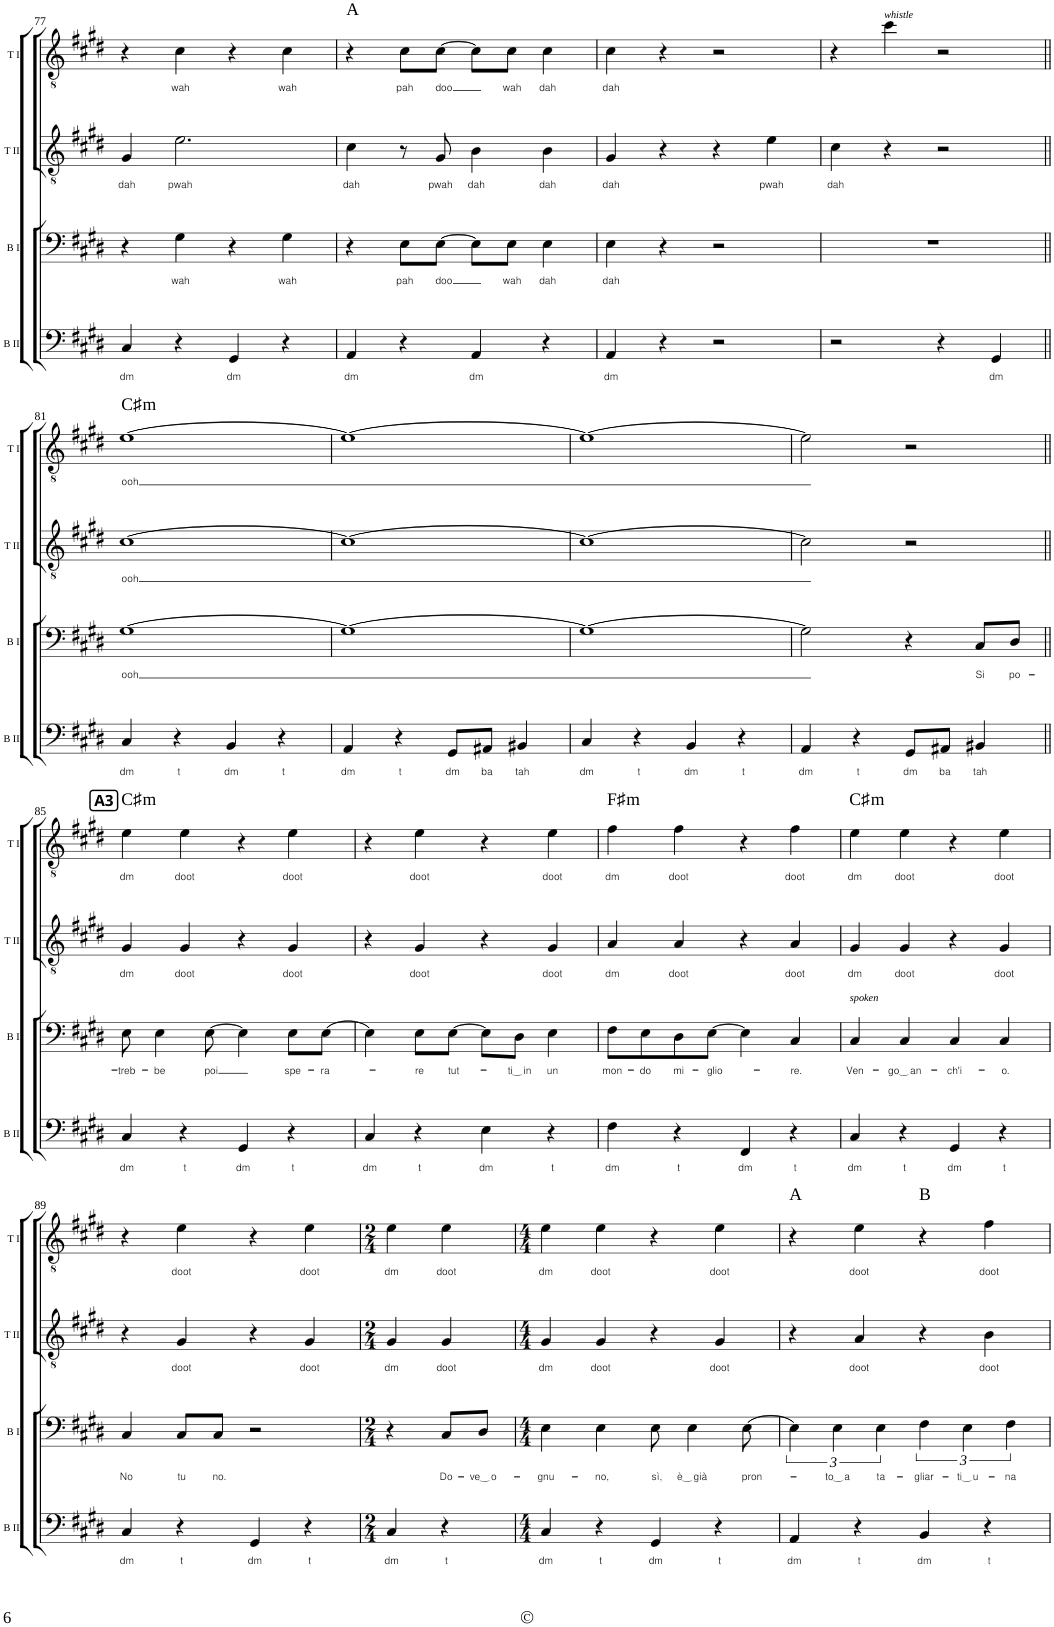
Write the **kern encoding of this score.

**kern	**text	**kern	**text	**kern	**text	**kern	**text	**harte
*part4	*part4	*part3	*part3	*part2	*part2	*part1	*part1	*part1
*staff4	*staff4	*staff3	*staff3	*staff2	*staff2	*staff1	*staff1	*
*I"Bas II	*	*I"Bass I	*	*I"Tenor II	*	*I"Tenor I	*	*
*I'B II	*	*I'B I	*	*I'T II	*	*I'T I	*	*
!!LO:PB:g=z
*clefF4	*	*clefF4	*	*clefGv2	*	*clefGv2	*	*
*k[f#c#g#d#]	*	*k[f#c#g#d#]	*	*k[f#c#g#d#]	*	*k[f#c#g#d#]	*	*
*M4/4	*	*M4/4	*	*M4/4	*	*M4/4	*	*
=77	=77	=77	=77	=77	=77	=77	=77	=77
!	!LO:LY:b	!	!	!	!LO:LY:b	!	!	!
4C#/	dm	4r	.	4G#/	dah	4r	.	.
!	!	!	!LO:LY:b	!	!LO:LY:b	!	!LO:LY:b	!
4r	.	4G#\	wah	2.e\	pwah	4c#\	wah	.
!	!LO:LY:b	!	!	!	!	!	!	!
4GG#/	dm	4r	.	.	.	4r	.	.
!	!	!	!LO:LY:b	!	!	!	!LO:LY:b	!
4r	.	4G#\	wah	.	.	4c#\	wah	.
=78	=78	=78	=78	=78	=78	=78	=78	=78
!	!LO:LY:b	!	!	!	!LO:LY:b	!	!	!
4AA/	dm	4r	.	4c#\	dah	4r	.	A:maj
!	!	!	!LO:LY:b	!	!	!	!LO:LY:b	!
4r	.	8E\L	pah	8r	.	8c#\L	pah	.
!	!	!	!LO:LY:b	!	!LO:LY:b	!	!LO:LY:b	!
.	.	[8E\J	doo	8G#/	pwah	[8c#\J	doo	.
!	!LO:LY:b	!	!	!	!LO:LY:b	!	!	!
4AA/	dm	8E\L]	.	4B\	dah	8c#\L]	.	.
!	!	!	!LO:LY:b	!	!	!	!LO:LY:b	!
.	.	8E\J	wah	.	.	8c#\J	wah	.
!	!	!	!LO:LY:b	!	!LO:LY:b	!	!LO:LY:b	!
4r	.	4E\	dah	4B\	dah	4c#\	dah	.
=79	=79	=79	=79	=79	=79	=79	=79	=79
!	!LO:LY:b	!	!LO:LY:b	!	!LO:LY:b	!	!LO:LY:b	!
4AA/	dm	4E\	dah	4G#/	dah	4c#\	dah	.
4r	.	4r	.	4r	.	4r	.	.
2r	.	2r	.	4r	.	2r	.	.
!	!	!	!	!	!LO:LY:b	!	!	!
.	.	.	.	4e\	pwah	.	.	.
=80	=80	=80	=80	=80	=80	=80	=80	=80
!	!	!	!	!	!LO:LY:b	!	!	!
2r	.	1r	.	4c#\	dah	4r	.	.
!	!	!	!	!	!	!LO:TX:a:i:t=whistle	!	!
.	.	.	.	4r	.	4cc#\	.	.
4r	.	.	.	2r	.	2r	.	.
!	!LO:LY:b	!	!	!	!	!	!	!
4GG#/	dm	.	.	.	.	.	.	.
!!LO:LB:g=z
=81||	=81||	=81||	=81||	=81||	=81||	=81||	=81||	=81||
!	!LO:LY:b	!	!LO:LY:b	!	!LO:LY:b	!	!LO:LY:b	!LO:H:kt=m
4C#/	dm	[1G#	ooh	[1c#	ooh	[1e	ooh	C#:min
!	!LO:LY:b	!	!	!	!	!	!	!
4r	t	.	.	.	.	.	.	.
!	!LO:LY:b	!	!	!	!	!	!	!
4BB/	dm	.	.	.	.	.	.	.
!	!LO:LY:b	!	!	!	!	!	!	!
4r	t	.	.	.	.	.	.	.
=82	=82	=82	=82	=82	=82	=82	=82	=82
!	!LO:LY:b	!	!	!	!	!	!	!
4AA/	dm	1G#_	.	1c#_	.	1e_	.	.
!	!LO:LY:b	!	!	!	!	!	!	!
4r	t	.	.	.	.	.	.	.
!	!LO:LY:b	!	!	!	!	!	!	!
8GG#/L	dm	.	.	.	.	.	.	.
!	!LO:LY:b	!	!	!	!	!	!	!
8AA#X/J	ba	.	.	.	.	.	.	.
!	!LO:LY:b	!	!	!	!	!	!	!
4BB#X/	tah	.	.	.	.	.	.	.
=83	=83	=83	=83	=83	=83	=83	=83	=83
!	!LO:LY:b	!	!	!	!	!	!	!
4C#/	dm	1G#_	.	1c#_	.	1e_	.	.
!	!LO:LY:b	!	!	!	!	!	!	!
4r	t	.	.	.	.	.	.	.
!	!LO:LY:b	!	!	!	!	!	!	!
4BB/	dm	.	.	.	.	.	.	.
!	!LO:LY:b	!	!	!	!	!	!	!
4r	t	.	.	.	.	.	.	.
=84	=84	=84	=84	=84	=84	=84	=84	=84
!	!LO:LY:b	!	!	!	!	!	!	!
4AA/	dm	2G#\]	.	2c#\]	.	2e\]	.	.
!	!LO:LY:b	!	!	!	!	!	!	!
4r	t	.	.	.	.	.	.	.
!	!LO:LY:b	!	!	!	!	!	!	!
8GG#/L	dm	4r	.	2r	.	2r	.	.
!	!LO:LY:b	!	!	!	!	!	!	!
8AA#X/J	ba	.	.	.	.	.	.	.
!	!LO:LY:b	!	!LO:LY:b	!	!	!	!	!
4BB#X/	tah	8C#/L	Si	.	.	.	.	.
!	!	!	!LO:LY:b	!	!	!	!	!
.	.	8D#/J	po-	.	.	.	.	.
!!LO:LB:g=z
!!LO:REH:place=s1:a:B:cj:fs=10.5:t=A3
=85||	=85||	=85||	=85||	=85||	=85||	=85||	=85||	=85||
!	!LO:LY:b	!	!LO:LY:b	!	!LO:LY:b	!	!LO:LY:b	!LO:H:kt=m
4C#/	dm	8E\	-treb-	4G#/	dm	4e\	dm	C#:min
!	!	!	!LO:LY:b	!	!	!	!	!
.	.	4E\	-be	.	.	.	.	.
!	!LO:LY:b	!	!	!	!LO:LY:b	!	!LO:LY:b	!
4r	t	.	.	4G#/	doot	4e\	doot	.
!	!	!	!LO:LY:b	!	!	!	!	!
.	.	[8E\	poi	.	.	.	.	.
!	!LO:LY:b	!	!	!	!	!	!	!
4GG#/	dm	4E\]	.	4r	.	4r	.	.
!	!LO:LY:b	!	!LO:LY:b	!	!LO:LY:b	!	!LO:LY:b	!
4r	t	8E\L	spe-	4G#/	doot	4e\	doot	.
!	!	!	!LO:LY:b	!	!	!	!	!
.	.	[8E\J	-ra-	.	.	.	.	.
=86	=86	=86	=86	=86	=86	=86	=86	=86
!	!LO:LY:b	!	!	!	!	!	!	!
4C#/	dm	4E\]	.	4r	.	4r	.	.
!	!LO:LY:b	!	!LO:LY:b	!	!LO:LY:b	!	!LO:LY:b	!
4r	t	8E\L	-re	4G#/	doot	4e\	doot	.
!	!	!	!LO:LY:b	!	!	!	!	!
.	.	[8E\J	tut-	.	.	.	.	.
!	!LO:LY:b	!	!	!	!	!	!	!
4E\	dm	8E\L]	.	4r	.	4r	.	.
!	!	!	!LO:LY:b	!	!	!	!	!
.	.	8D#\J	ti in	.	.	.	.	.
!	!LO:LY:b	!	!LO:LY:b	!	!LO:LY:b	!	!LO:LY:b	!
4r	t	4E\	un	4G#/	doot	4e\	doot	.
=87	=87	=87	=87	=87	=87	=87	=87	=87
!	!LO:LY:b	!	!LO:LY:b	!	!LO:LY:b	!	!LO:LY:b	!LO:H:kt=m
4F#\	dm	8F#\L	mon-	4A/	dm	4f#\	dm	F#:min
!	!	!	!LO:LY:b	!	!	!	!	!
.	.	8E\	-do	.	.	.	.	.
!	!LO:LY:b	!	!LO:LY:b	!	!LO:LY:b	!	!LO:LY:b	!
4r	t	8D#\	mi-	4A/	doot	4f#\	doot	.
!	!	!	!LO:LY:b	!	!	!	!	!
.	.	[8E\J	-glio-	.	.	.	.	.
!	!LO:LY:b	!	!	!	!	!	!	!
4FF#/	dm	4E\]	.	4r	.	4r	.	.
!	!LO:LY:b	!	!LO:LY:b	!	!LO:LY:b	!	!LO:LY:b	!
4r	t	4C#/	-re.	4A/	doot	4f#\	doot	.
=88	=88	=88	=88	=88	=88	=88	=88	=88
!	!	!LO:TX:a:i:t=spoken	!	!	!	!	!	!
!	!LO:LY:b	!	!LO:LY:b	!	!LO:LY:b	!	!LO:LY:b	!LO:H:kt=m
4C#/	dm	4C#/	Ven-	4G#/	dm	4e\	dm	C#:min
!	!LO:LY:b	!	!LO:LY:b	!	!LO:LY:b	!	!LO:LY:b	!
4r	t	4C#/	go an	4G#/	doot	4e\	doot	.
!	!LO:LY:b	!	!LO:LY:b	!	!	!	!	!
4GG#/	dm	4C#/	-ch'i-	4r	.	4r	.	.
!	!LO:LY:b	!	!LO:LY:b	!	!LO:LY:b	!	!LO:LY:b	!
4r	t	4C#/	-o.	4G#/	doot	4e\	doot	.
!!LO:LB:g=z
=89	=89	=89	=89	=89	=89	=89	=89	=89
!	!LO:LY:b	!	!LO:LY:b	!	!	!	!	!
4C#/	dm	4C#/	No	4r	.	4r	.	.
!	!LO:LY:b	!	!LO:LY:b	!	!LO:LY:b	!	!LO:LY:b	!
4r	t	8C#/L	tu	4G#/	doot	4e\	doot	.
!	!	!	!LO:LY:b	!	!	!	!	!
.	.	8C#/J	no.	.	.	.	.	.
!	!LO:LY:b	!	!	!	!	!	!	!
4GG#/	dm	2r	.	4r	.	4r	.	.
!	!LO:LY:b	!	!	!	!LO:LY:b	!	!LO:LY:b	!
4r	t	.	.	4G#/	doot	4e\	doot	.
=90	=90	=90	=90	=90	=90	=90	=90	=90
*M2/4	*	*M2/4	*	*M2/4	*	*M2/4	*	*
!	!LO:LY:b	!	!	!	!LO:LY:b	!	!LO:LY:b	!
4C#/	dm	4r	.	4G#/	dm	4e\	dm	.
!	!LO:LY:b	!	!LO:LY:b	!	!LO:LY:b	!	!LO:LY:b	!
4r	t	8C#/L	Do-	4G#/	doot	4e\	doot	.
!	!	!	!LO:LY:b	!	!	!	!	!
.	.	8D#/J	ve o	.	.	.	.	.
=91	=91	=91	=91	=91	=91	=91	=91	=91
*M4/4	*	*M4/4	*	*M4/4	*	*M4/4	*	*
!	!LO:LY:b	!	!LO:LY:b	!	!LO:LY:b	!	!LO:LY:b	!
4C#/	dm	4E\	-gnu-	4G#/	dm	4e\	dm	.
!	!LO:LY:b	!	!LO:LY:b	!	!LO:LY:b	!	!LO:LY:b	!
4r	t	4E\	-no,	4G#/	doot	4e\	doot	.
!	!LO:LY:b	!	!LO:LY:b	!	!	!	!	!
4GG#/	dm	8E\	sì,	4r	.	4r	.	.
!	!	!	!LO:LY:b	!	!	!	!	!
.	.	4E\	è già	.	.	.	.	.
!	!LO:LY:b	!	!	!	!LO:LY:b	!	!LO:LY:b	!
4r	t	.	.	4G#/	doot	4e\	doot	.
!	!	!	!LO:LY:b	!	!	!	!	!
.	.	[8E\	pron-	.	.	.	.	.
=92	=92	=92	=92	=92	=92	=92	=92	=92
!	!LO:LY:b	!	!	!	!	!	!	!
4AA/	dm	6E\]	.	4r	.	4r	.	A:maj
!	!	!	!LO:LY:b	!	!	!	!	!
.	.	6E\	to a	.	.	.	.	.
!	!LO:LY:b	!	!	!	!LO:LY:b	!	!LO:LY:b	!
4r	t	.	.	4A/	doot	4e\	doot	.
!	!	!	!LO:LY:b	!	!	!	!	!
.	.	6E\	ta-	.	.	.	.	.
!	!LO:LY:b	!	!LO:LY:b	!	!	!	!	!
4BB/	dm	6F#\	-gliar-	4r	.	4r	.	B:maj
!	!	!	!LO:LY:b	!	!	!	!	!
.	.	6E\	ti u	.	.	.	.	.
!	!LO:LY:b	!	!	!	!LO:LY:b	!	!LO:LY:b	!
4r	t	.	.	4B\	doot	4f#\	doot	.
!	!	!	!LO:LY:b	!	!	!	!	!
.	.	6F#\	-na	.	.	.	.	.
=	=	=	=	=	=	=	=	=
*-	*-	*-	*-	*-	*-	*-	*-	*-
